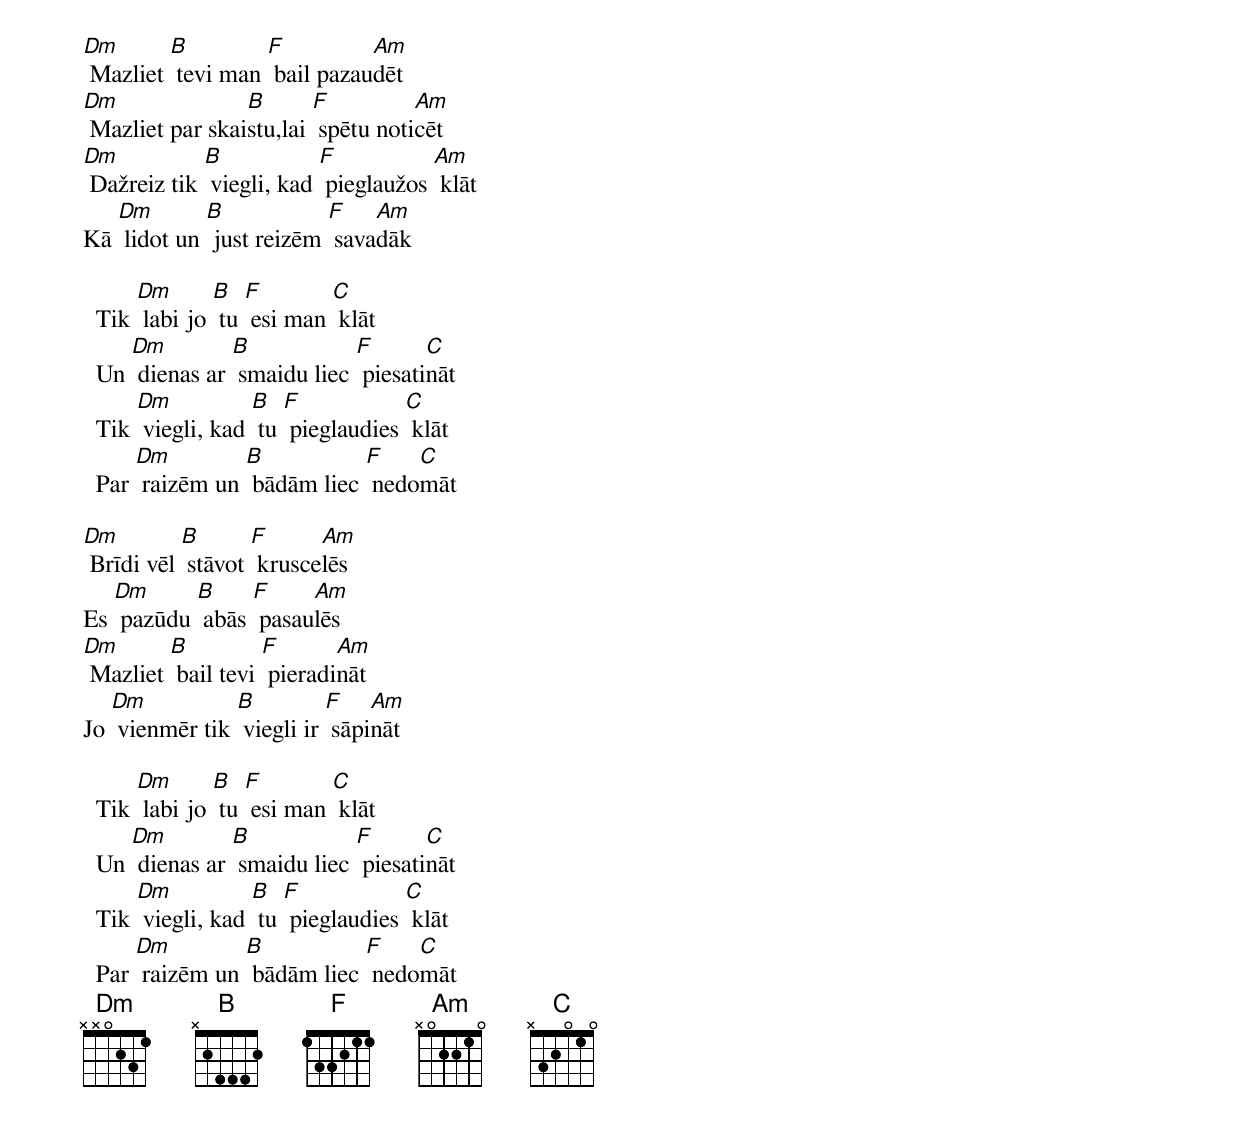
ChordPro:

[Dm] Mazliet [B] tevi man [F] bail pazau[Am]dēt
[Dm] Mazliet par skai[B]stu,lai [F] spētu noti[Am]cēt
[Dm] Dažreiz tik [B] viegli, kad [F] pieglaužos [Am] klāt
Kā [Dm] lidot un [B] just reizēm [F] sava[Am]dāk

  Tik [Dm] labi jo [B] tu [F] esi man [C] klāt
  Un [Dm] dienas ar [B] smaidu liec [F] piesati[C]nāt
  Tik [Dm] viegli, kad [B] tu [F] pieglaudies [C] klāt
  Par [Dm] raizēm un [B] bādām liec [F] nedo[C]māt

[Dm] Brīdi vēl [B] stāvot [F] krusce[Am]lēs
Es [Dm] pazūdu [B] abās [F] pasau[Am]lēs
[Dm] Mazliet [B] bail tevi [F] pieradi[Am]nāt
Jo [Dm] vienmēr tik [B] viegli ir [F] sāpi[Am]nāt

  Tik [Dm] labi jo [B] tu [F] esi man [C] klāt
  Un [Dm] dienas ar [B] smaidu liec [F] piesati[C]nāt
  Tik [Dm] viegli, kad [B] tu [F] pieglaudies [C] klāt
  Par [Dm] raizēm un [B] bādām liec [F] nedo[C]māt
